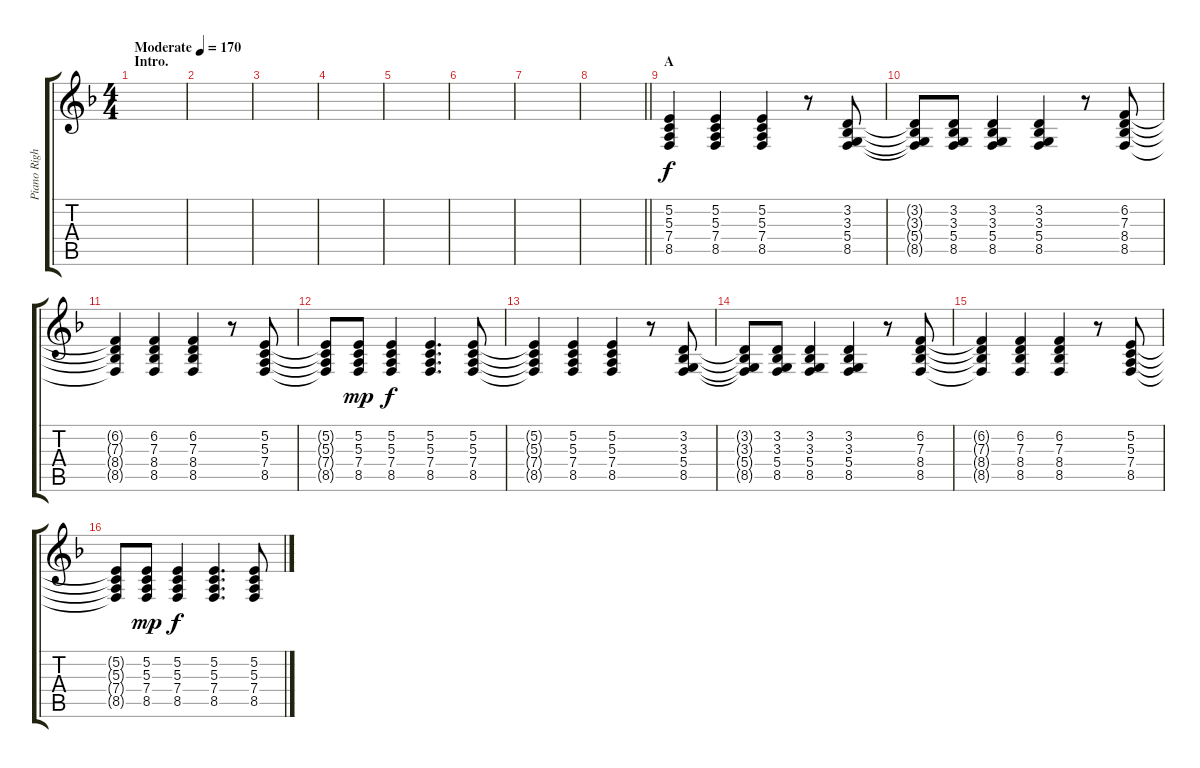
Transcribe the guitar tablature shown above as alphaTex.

\track ("Piano Right (Kotobuki Tsumugi)" "Piano Righ") {instrument acousticgrandpiano}
\staff {score tabs}
\tuning (E4 B3 G3 D3 A2 E2) {hide}
\ts (4 4)
\section ("" "Intro.")
\tempo (170 "Moderate")
\clef g2
\ks f
|
|
|
|
|
|
|
\barLineRight lightlight
|
\section ("" "A")
(5.2 5.3 7.4 8.5).4 (5.2 5.3 7.4 8.5).4 (5.2 5.3 7.4 8.5).4 r.8 (3.2 3.3 5.4 8.5).8 |
(3.2{t} 3.3{t} 5.4{t} 8.5{t}).8 (3.2 3.3 5.4 8.5).8 (3.2 3.3 5.4 8.5).4 (3.2 3.3 5.4 8.5).4 r.8 (6.2 7.3 8.4 8.5).8 |
(6.2{t} 7.3{t} 8.4{t} 8.5{t}).4 (6.2 7.3 8.4 8.5).4 (6.2 7.3 8.4 8.5).4 r.8 (5.2 5.3 7.4 8.5).8 |
(5.2{t} 5.3{t} 7.4{t} 8.5{t}).8 (5.2 5.3 7.4 8.5).8{dy mp} (5.2 5.3 7.4 8.5).4{dy f} (5.2 5.3 7.4 8.5).4{d} (5.2 5.3 7.4 8.5).8 |
(5.2{t} 5.3{t} 7.4{t} 8.5{t}).4 (5.2 5.3 7.4 8.5).4 (5.2 5.3 7.4 8.5).4 r.8 (3.2 3.3 5.4 8.5).8 |
(3.2{t} 3.3{t} 5.4{t} 8.5{t}).8 (3.2 3.3 5.4 8.5).8 (3.2 3.3 5.4 8.5).4 (3.2 3.3 5.4 8.5).4 r.8 (6.2 7.3 8.4 8.5).8 |
(6.2{t} 7.3{t} 8.4{t} 8.5{t}).4 (6.2 7.3 8.4 8.5).4 (6.2 7.3 8.4 8.5).4 r.8 (5.2 5.3 7.4 8.5).8 |
(5.2{t} 5.3{t} 7.4{t} 8.5{t}).8 (5.2 5.3 7.4 8.5).8{dy mp} (5.2 5.3 7.4 8.5).4{dy f} (5.2 5.3 7.4 8.5).4{d} (5.2 5.3 7.4 8.5).8
